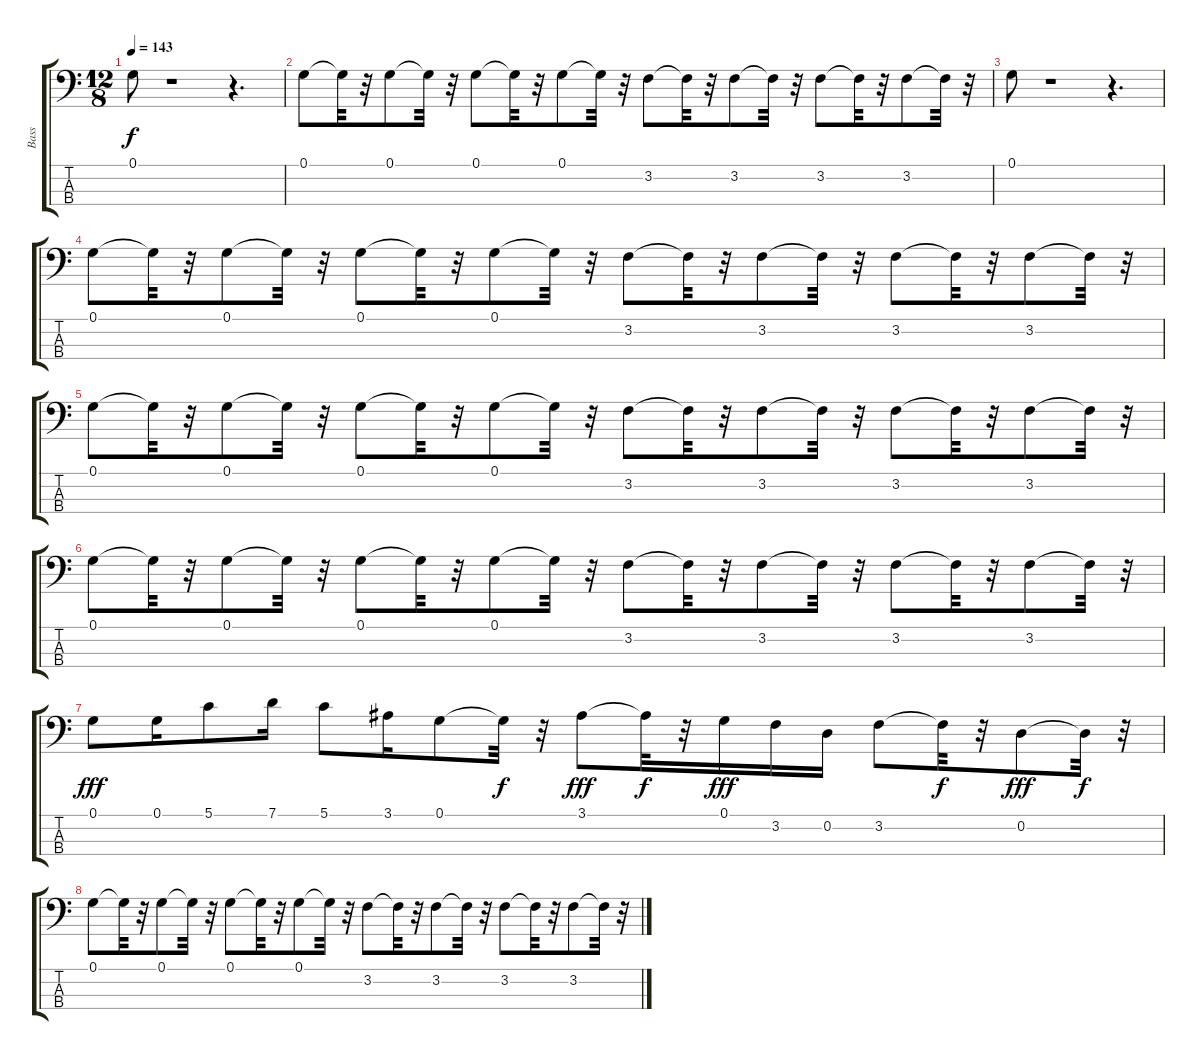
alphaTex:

\track ("Bass" "Bass") {instrument electricbassfinger}
\staff {score tabs}
\tuning (G2 D2 A1 E1) {hide}
\ts (12 8)
\tempo 143
\clef f4
\ks c
0.1.8{dy f} r.1 r.4{d} |
0.1.8 0.1{t}.32 r.32 0.1.8 0.1{t}.32 r.32 0.1.8 0.1{t}.32 r.32 0.1.8 0.1{t}.32 r.32 3.2.8 3.2{t}.32 r.32 3.2.8 3.2{t}.32 r.32 3.2.8 3.2{t}.32 r.32 3.2.8 3.2{t}.32 r.32 |
0.1.8 r.1 r.4{d} |
0.1.8 0.1{t}.32 r.32 0.1.8 0.1{t}.32 r.32 0.1.8 0.1{t}.32 r.32 0.1.8 0.1{t}.32 r.32 3.2.8 3.2{t}.32 r.32 3.2.8 3.2{t}.32 r.32 3.2.8 3.2{t}.32 r.32 3.2.8 3.2{t}.32 r.32 |
0.1.8 0.1{t}.32 r.32 0.1.8 0.1{t}.32 r.32 0.1.8 0.1{t}.32 r.32 0.1.8 0.1{t}.32 r.32 3.2.8 3.2{t}.32 r.32 3.2.8 3.2{t}.32 r.32 3.2.8 3.2{t}.32 r.32 3.2.8 3.2{t}.32 r.32 |
0.1.8 0.1{t}.32 r.32 0.1.8 0.1{t}.32 r.32 0.1.8 0.1{t}.32 r.32 0.1.8 0.1{t}.32 r.32 3.2.8 3.2{t}.32 r.32 3.2.8 3.2{t}.32 r.32 3.2.8 3.2{t}.32 r.32 3.2.8 3.2{t}.32 r.32 |
0.1.8{dy fff} 0.1.16 5.1.8 7.1.16 5.1.8 3.1.16 0.1.8 0.1{t}.32{dy f} r.32 3.1.8{dy fff} 3.1{t}.32{dy f} r.32 0.1.16{dy fff} 3.2.16 0.2.16 3.2.8 3.2{t}.32{dy f} r.32 0.2.8{dy fff} 0.2{t}.32{dy f} r.32 |
0.1.8 0.1{t}.32 r.32 0.1.8 0.1{t}.32 r.32 0.1.8 0.1{t}.32 r.32 0.1.8 0.1{t}.32 r.32 3.2.8 3.2{t}.32 r.32 3.2.8 3.2{t}.32 r.32 3.2.8 3.2{t}.32 r.32 3.2.8 3.2{t}.32 r.32
